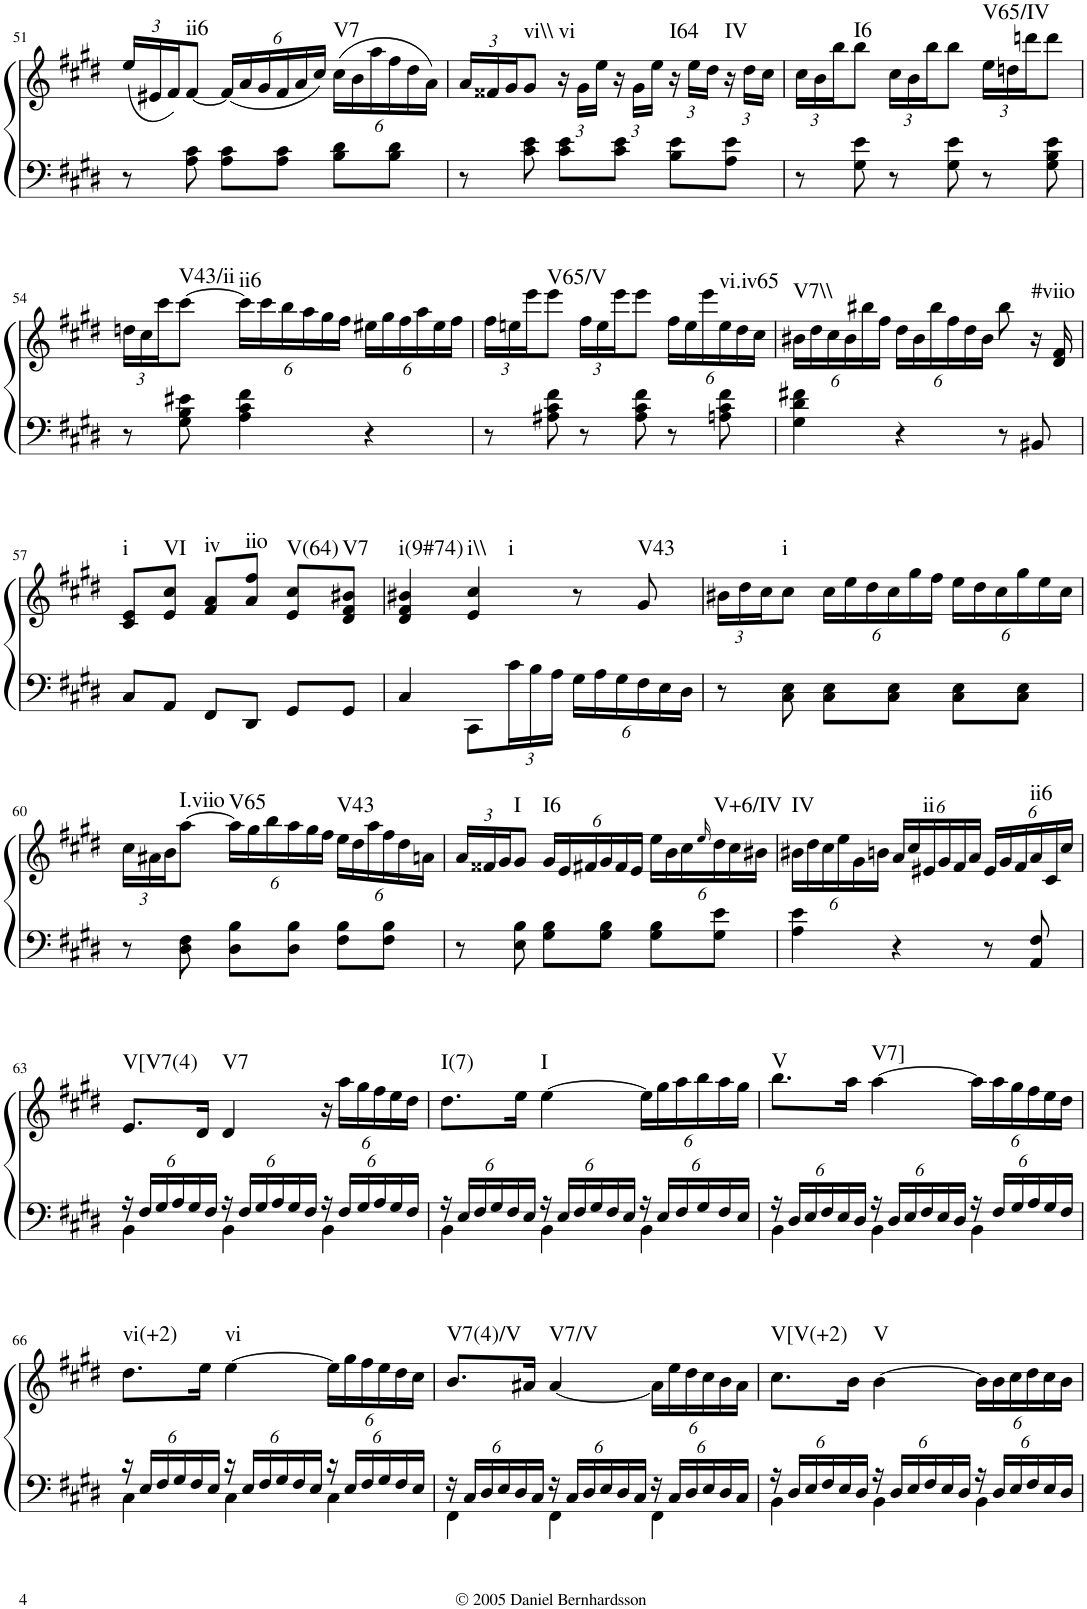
**kern	**kern	**harte
*part1	*part1	*part1
*staff2	*staff1	*
*I"Piano	*	*
*I'Pno.	*	*
!!LO:PB:g=z
*clefF4	*clefG2	*
*k[f#c#g#d#]	*k[f#c#g#d#]	*
*E:	*E:	*
*M3/4	*M3/4	*
*	*Xbrackettup	*
=51	=51	=51
8r	(24ee/LL	.
.	24e#X/	.
.	24f#/J)	.
!	!	!LO:H:kt=ii6
8A\ 8c#\	[<8f#/J	N
8A\ 8c#\L	(24f#/LL]	.
.	24a/	.
.	24g#/	.
8A\ 8c#\J	24f#/	.
.	24a/	.
.	24cc#/JJ)	.
!	!	!LO:H:kt=V7
8B\ 8d#\L	(24cc#\LL	N
.	24b\	.
.	24aa\	.
8B\ 8d#\J	24ff#\	.
.	24dd#\	.
.	24a\JJ)	.
=52	=52	=52
8r	24a/LL	.
.	24f##X/	.
.	24g#/J	.
!	!	!LO:H:kt=vi\\
8c#\ 8e\	8g#/J	N
!	!	!LO:H:kt=vi
8c#\ 8e\L	24r	N
.	24g#\LL	.
.	24ee\JJ	.
8c#\ 8e\J	24r	.
.	24g#\LL	.
.	24ee\JJ	.
!	!	!LO:H:kt=I64
8B\ 8e\L	24r	N
.	24ee\LL	.
.	24dd#\JJ	.
!	!	!LO:H:kt=IV
8A\ 8e\J	24r	N
.	24dd#\LL	.
.	24cc#\JJ	.
=53	=53	=53
8r	24cc#\LL	.
.	24b\	.
.	24bb\J	.
!	!	!LO:H:kt=I6
8G#\ 8e\	8bb\J	N
8r	24cc#\LL	.
.	24b\	.
.	24bb\J	.
8G#\ 8e\	8bb\J	.
!	!	!LO:H:kt=V65/IV
8r	24ee\LL	N
.	24ddn\	.
.	24dddn\J	.
8G#\ 8B\ 8e\	8ddd\J	.
!!LO:LB:g=z
=54	=54	=54
8r	24ddn\LL	.
.	24cc#\	.
.	24ccc#\J	.
!	!	!LO:H:kt=V43/ii
8G#\ 8B\ 8e#X\	[>8ccc#\J	N
!	!	!LO:H:kt=ii6
4A\ 4c#\ 4f#\	24ccc#\LL]	N
.	24ccc#\	.
.	24bb\	.
.	24aa\	.
.	24gg#\	.
.	24ff#\JJ	.
4r	24ee#X\LL	.
.	24gg#\	.
.	24ff#\	.
.	24aa\	.
.	24ee#\	.
.	24ff#\JJ	.
=55	=55	=55
8r	24ff#\LL	.
.	24een\	.
.	24eee\J	.
!	!	!LO:H:kt=V65/V
8A#X\ 8c#\ 8f#\	8eee\J	N
8r	24ff#\LL	.
.	24ee\	.
.	24eee\J	.
8A#\ 8c#\ 8f#\	8eee\J	.
8r	24ff#\LL	.
.	24ee\	.
.	24eee\	.
!	!	!LO:H:kt=vi.iv65
8An\ 8c#\ 8f#\	24ee\	N
.	24dd#\	.
.	24cc#\JJ	.
=56	=56	=56
!	!	!LO:H:kt=V7\\
4G#\ 4d#\ 4f#X\	24b#X\LL	N
.	24dd#\	.
.	24cc#\	.
.	24b#\	.
.	24bb#X\	.
.	24ff#\JJ	.
4r	24dd#\LL	.
.	24b#\	.
.	24bb#\	.
.	24ff#\	.
.	24dd#\	.
.	24b#\JJ	.
8r	8bb#\	.
!	!	!LO:H:kt=#viio
8BB#X/	16r	N
.	16d#/ 16f#/	.
!!LO:LB:g=z
=57	=57	=57
!	!	!LO:H:kt=i
8C#/L	8c#/ 8e/L	N
!	!	!LO:H:kt=VI
8AA/J	8e/ 8cc#/J	N
!	!	!LO:H:kt=iv
8FF#/L	8f#/ 8a/L	N
!	!	!LO:H:kt=iio
8DD#/J	8a/ 8ff#/J	N
!	!	!LO:H:kt=V(64)
8GG#/L	8e/ 8cc#/L	N
!	!	!LO:H:kt=V7
8GG#/J	8d#/ 8f#/ 8b#X/J	N
=58	=58	=58
!	!	!LO:H:kt=i(9#74)
4C#/	4d#/ 4f#/ 4b#X/	N
!	!	!LO:H:n=1:kt=i\\
!	!	!LO:H:n=2:kt=i
8CC#\L	4e/ 4cc#/	N N
*Xbrackettup	*	*
24c#\L	.	.
24B\	.	.
24A\JJ	.	.
24G#\LL	8r	.
24A\	.	.
24G#\	.	.
!	!	!LO:H:kt=V43
24F#\	8g#/	N
24E\	.	.
24D#\JJ	.	.
=59	=59	=59
8r	24b#X\LL	.
.	24dd#\	.
.	24cc#\J	.
!	!	!LO:H:kt=i
8C#\ 8E\	8cc#\J	N
8C#\ 8E\L	24cc#\LL	.
.	24ee\	.
.	24dd#\	.
8C#\ 8E\J	24cc#\	.
.	24gg#\	.
.	24ff#\JJ	.
8C#\ 8E\L	24ee\LL	.
.	24dd#\	.
.	24cc#\	.
8C#\ 8E\J	24gg#\	.
.	24ee\	.
.	24cc#\JJ	.
!!LO:LB:g=z
=60	=60	=60
8r	24cc#\LL	.
.	24a#X\	.
.	24b\J	.
!	!	!LO:H:kt=I.viio
8D#\ 8F#\	[>8aa\J	N
!	!	!LO:H:kt=V65
8D#\ 8B\L	24aa\LL]	N
.	24gg#\	.
.	24bb\	.
8D#\ 8B\J	24aa\	.
.	24gg#\	.
.	24ff#\JJ	.
!	!	!LO:H:kt=V43
8F#\ 8B\L	24ee\LL	N
.	24dd#\	.
.	24aa\	.
8F#\ 8B\J	24ff#\	.
.	24dd#\	.
.	24an\JJ	.
=61	=61	=61
8r	24a/LL	.
.	24f##X/	.
.	24g#/J	.
!	!	!LO:H:kt=I
8E\ 8B\	8g#/J	N
!	!	!LO:H:kt=I6
8G#\ 8B\L	24g#/LL	N
.	24e/	.
.	24f#X/	.
8G#\ 8B\J	24g#/	.
.	24f#/	.
.	24e/JJ	.
8G#\ 8B\L	24ee\LL	.
.	24b\	.
.	24cc#\	.
.	16qee/	.
!	!	!LO:H:kt=V+6/IV
8G#\ 8e\J	24dd#\	N
.	24cc#\	.
.	24b#X\JJ	.
=62	=62	=62
!	!	!LO:H:kt=IV
4A\ 4e\	24b#X\LL	N
.	24dd#\	.
.	24cc#\	.
.	24ee\	.
.	24g#\	.
.	24bn\JJ	.
4r	24a/LL	.
.	24cc#/	.
!	!	!LO:H:kt=ii
.	24e#X/	N
.	24g#/	.
.	24f#/	.
.	24a/JJ	.
8r	24e#/LL	.
.	24g#/	.
.	24f#/	.
!	!	!LO:H:kt=ii6
8AA/ 8F#/	24a/	N
.	24c#/	.
.	24cc#/JJ	.
!!LO:LB:g=z
=63	=63	=63
*^	*	*
!	!	!	!LO:H:kt=V[V7(4)
24r	4BB\	8.e/L	N
24F#/LL	.	.	.
24G#/	.	.	.
24A/	.	.	.
24G#/	.	.	.
.	.	16d#/Jk	.
24F#/JJ	.	.	.
!	!	!	!LO:H:kt=V7
24r	4BB\	4d#/	N
24F#/LL	.	.	.
24G#/	.	.	.
24A/	.	.	.
24G#/	.	.	.
24F#/JJ	.	.	.
24r	4BB\	24r	.
24F#/LL	.	24aa\LL	.
24G#/	.	24gg#\	.
24A/	.	24ff#\	.
24G#/	.	24ee\	.
24F#/JJ	.	24dd#\JJ	.
=64	=64	=64	=64
!	!	!	!LO:H:kt=I(7)
24r	4BB\	8.dd#\L	N
24E/LL	.	.	.
24F#/	.	.	.
24G#/	.	.	.
24F#/	.	.	.
.	.	16ee\Jk	.
24E/JJ	.	.	.
!	!	!	!LO:H:kt=I
24r	4BB\	[>4ee\	N
24E/LL	.	.	.
24F#/	.	.	.
24G#/	.	.	.
24F#/	.	.	.
24E/JJ	.	.	.
24r	4BB\	24ee\LL]	.
24E/LL	.	24gg#\	.
24F#/	.	24aa\	.
24G#/	.	24bb\	.
24F#/	.	24aa\	.
24E/JJ	.	24gg#\JJ	.
=65	=65	=65	=65
!	!	!	!LO:H:kt=V
24r	4BB\	8.bb\L	N
24D#/LL	.	.	.
24E/	.	.	.
24F#/	.	.	.
24E/	.	.	.
.	.	16aa\Jk	.
24D#/JJ	.	.	.
!	!	!	!LO:H:kt=V7]
24r	4BB\	[>4aa\	N
24D#/LL	.	.	.
24E/	.	.	.
24F#/	.	.	.
24E/	.	.	.
24D#/JJ	.	.	.
24r	4BB\	24aa\LL]	.
24F#/LL	.	24aa\	.
24G#/	.	24gg#\	.
24A/	.	24ff#\	.
24G#/	.	24ee\	.
24F#/JJ	.	24dd#\JJ	.
!!LO:LB:g=z
=66	=66	=66	=66
!	!	!	!LO:H:kt=vi(+2)
24r	4C#\	8.dd#\L	N
24E/LL	.	.	.
24F#/	.	.	.
24G#/	.	.	.
24F#/	.	.	.
.	.	16ee\Jk	.
24E/JJ	.	.	.
!	!	!	!LO:H:kt=vi
24r	4C#\	[>4ee\	N
24E/LL	.	.	.
24F#/	.	.	.
24G#/	.	.	.
24F#/	.	.	.
24E/JJ	.	.	.
24r	4C#\	24ee\LL]	.
24E/LL	.	24gg#\	.
24F#/	.	24ff#\	.
24G#/	.	24ee\	.
24F#/	.	24dd#\	.
24E/JJ	.	24cc#\JJ	.
=67	=67	=67	=67
!	!	!	!LO:H:kt=V7(4)/V
24r	4FF#\	8.b/L	N
24C#/LL	.	.	.
24D#/	.	.	.
24E/	.	.	.
24D#/	.	.	.
.	.	16a#X/Jk	.
24C#/JJ	.	.	.
!	!	!	!LO:H:kt=V7/V
24r	4FF#\	[<4a#/	N
24C#/LL	.	.	.
24D#/	.	.	.
24E/	.	.	.
24D#/	.	.	.
24C#/JJ	.	.	.
24r	4FF#\	24a#\LL]	.
24C#/LL	.	24ee\	.
24D#/	.	24dd#\	.
24E/	.	24cc#\	.
24D#/	.	24b\	.
24C#/JJ	.	24a#\JJ	.
=68	=68	=68	=68
!	!	!	!LO:H:kt=V[V(+2)
24r	4BB\	8.cc#\L	N
24D#/LL	.	.	.
24E/	.	.	.
24F#/	.	.	.
24E/	.	.	.
.	.	16b\Jk	.
24D#/JJ	.	.	.
!	!	!	!LO:H:kt=V
24r	4BB\	[>4b\	N
24D#/LL	.	.	.
24E/	.	.	.
24F#/	.	.	.
24E/	.	.	.
24D#/JJ	.	.	.
24r	4BB\	24b\LL]	.
24D#/LL	.	24b\	.
24E/	.	24cc#\	.
24F#/	.	24dd#\	.
24E/	.	24cc#\	.
24D#/JJ	.	24b\JJ	.
*v	*v	*	*
=	=	=
*-	*-	*-
